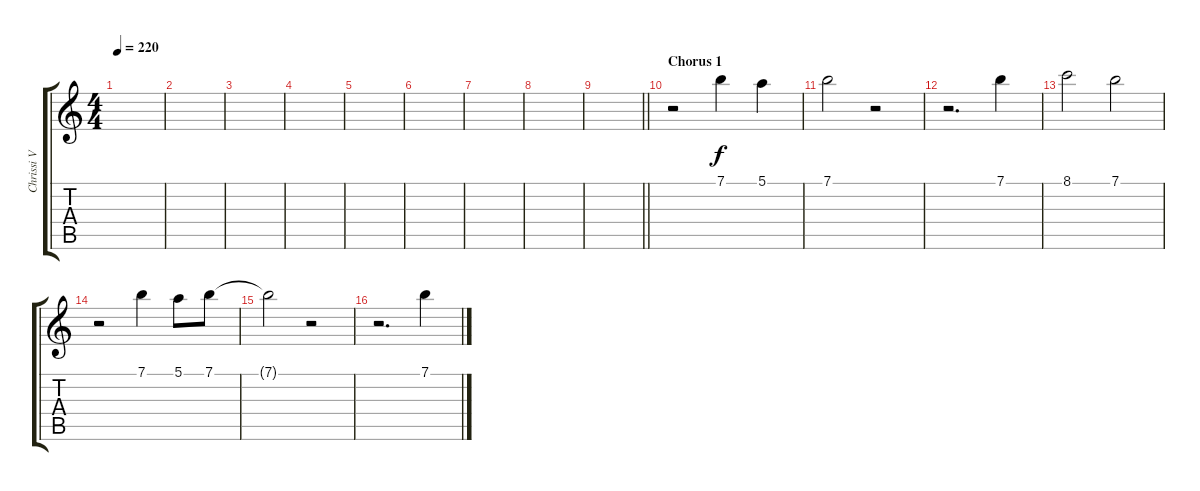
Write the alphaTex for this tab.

\track ("Chrissi V" "Chrissi V") {instrument overdrivenguitar}
\staff {score tabs}
\tuning (E4 B3 G3 D3 A2 E2) {hide}
\ts (4 4)
\tempo 220
\clef g2
\ks c
|
|
|
|
|
|
|
|
\barLineRight lightlight
|
\section ("" "Chorus 1")
r.2 7.1.4 5.1.4 |
7.1.2 r.2 |
r.2{d} 7.1.4 |
8.1.2 7.1.2 |
r.2 7.1.4 5.1.8 7.1.8 |
7.1{t}.2 r.2 |
r.2{d} 7.1.4
